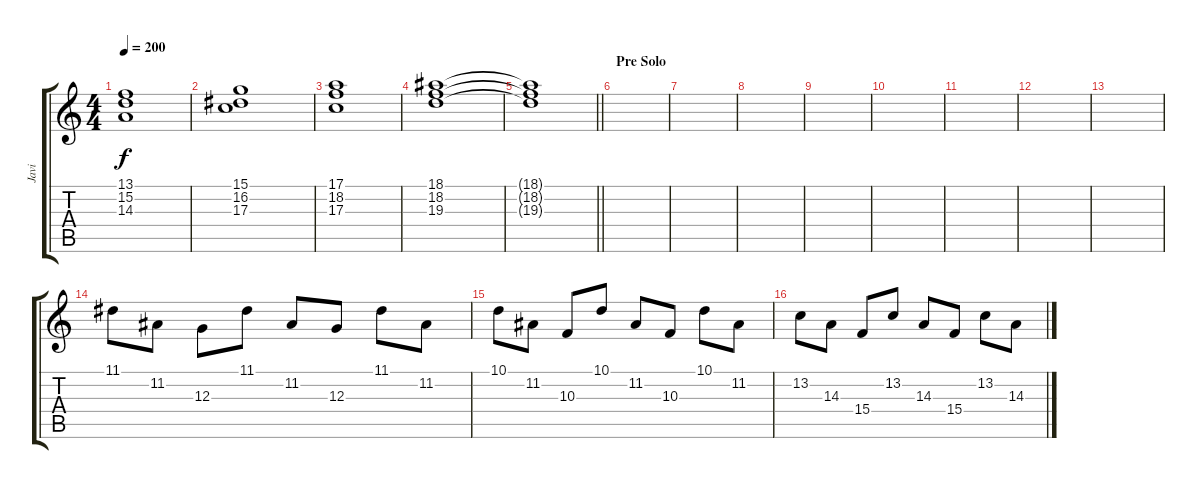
\track ("Javi" "Javi") {instrument pad2warm}
\staff {score tabs}
\tuning (E4 B3 G3 D3 A2 E2) {hide}
\ts (4 4)
\tempo 200
\clef g2
\ks c
(13.1{t} 15.2{t} 14.3{t}).1{dy f} |
(15.1 16.2 17.3).1 |
(17.1 18.2 17.3).1 |
(18.1 18.2 19.3).1 |
\barLineRight lightlight
(18.1{t} 18.2{t} 19.3{t}).1 |
\section ("" "Pre Solo")
|
|
|
|
|
|
|
|
11.1.8{instrument lead2sawtooth} 11.2.8 12.3.8 11.1.8 11.2.8 12.3.8 11.1.8 11.2.8 |
10.1.8 11.2.8 10.3.8 10.1.8 11.2.8 10.3.8 10.1.8 11.2.8 |
13.2.8 14.3.8 15.4.8 13.2.8 14.3.8 15.4.8 13.2.8 14.3.8
